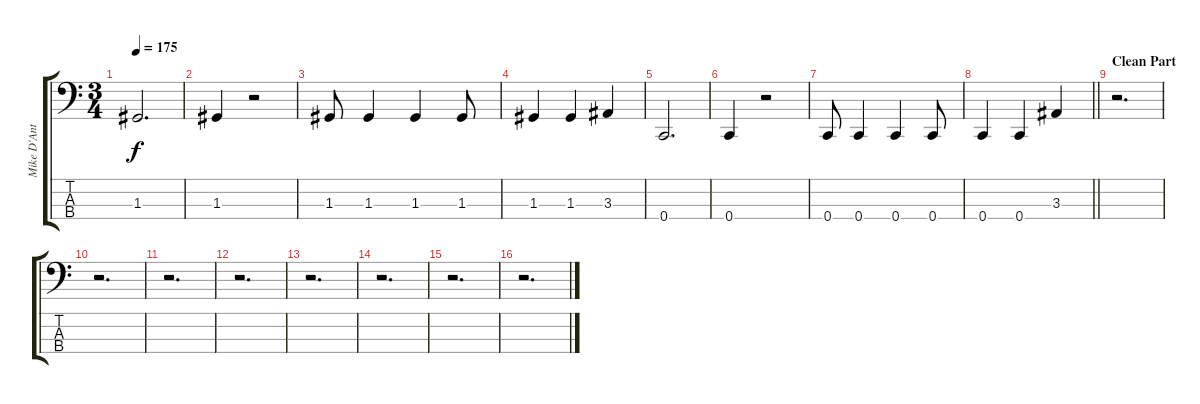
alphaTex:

\track ("Mike D'Antonio" "Mike D'Ant") {instrument electricbasspick}
\staff {score tabs}
\tuning (F2 C2 G1 C1) {hide}
\ts (3 4)
\tempo 175
\clef f4
\ks c
1.3.2{d dy f} |
1.3.4 r.2 |
1.3.8 1.3.4 1.3.4 1.3.8 |
1.3.4 1.3.4 3.3.4 |
0.4.2{d} |
0.4.4 r.2 |
0.4.8 0.4.4 0.4.4 0.4.8 |
\barLineRight lightlight
0.4.4 0.4.4 3.3.4 |
\section ("" "Clean Part")
r.2{d} |
r.2{d} |
r.2{d} |
r.2{d} |
r.2{d} |
r.2{d} |
r.2{d} |
r.2{d}
